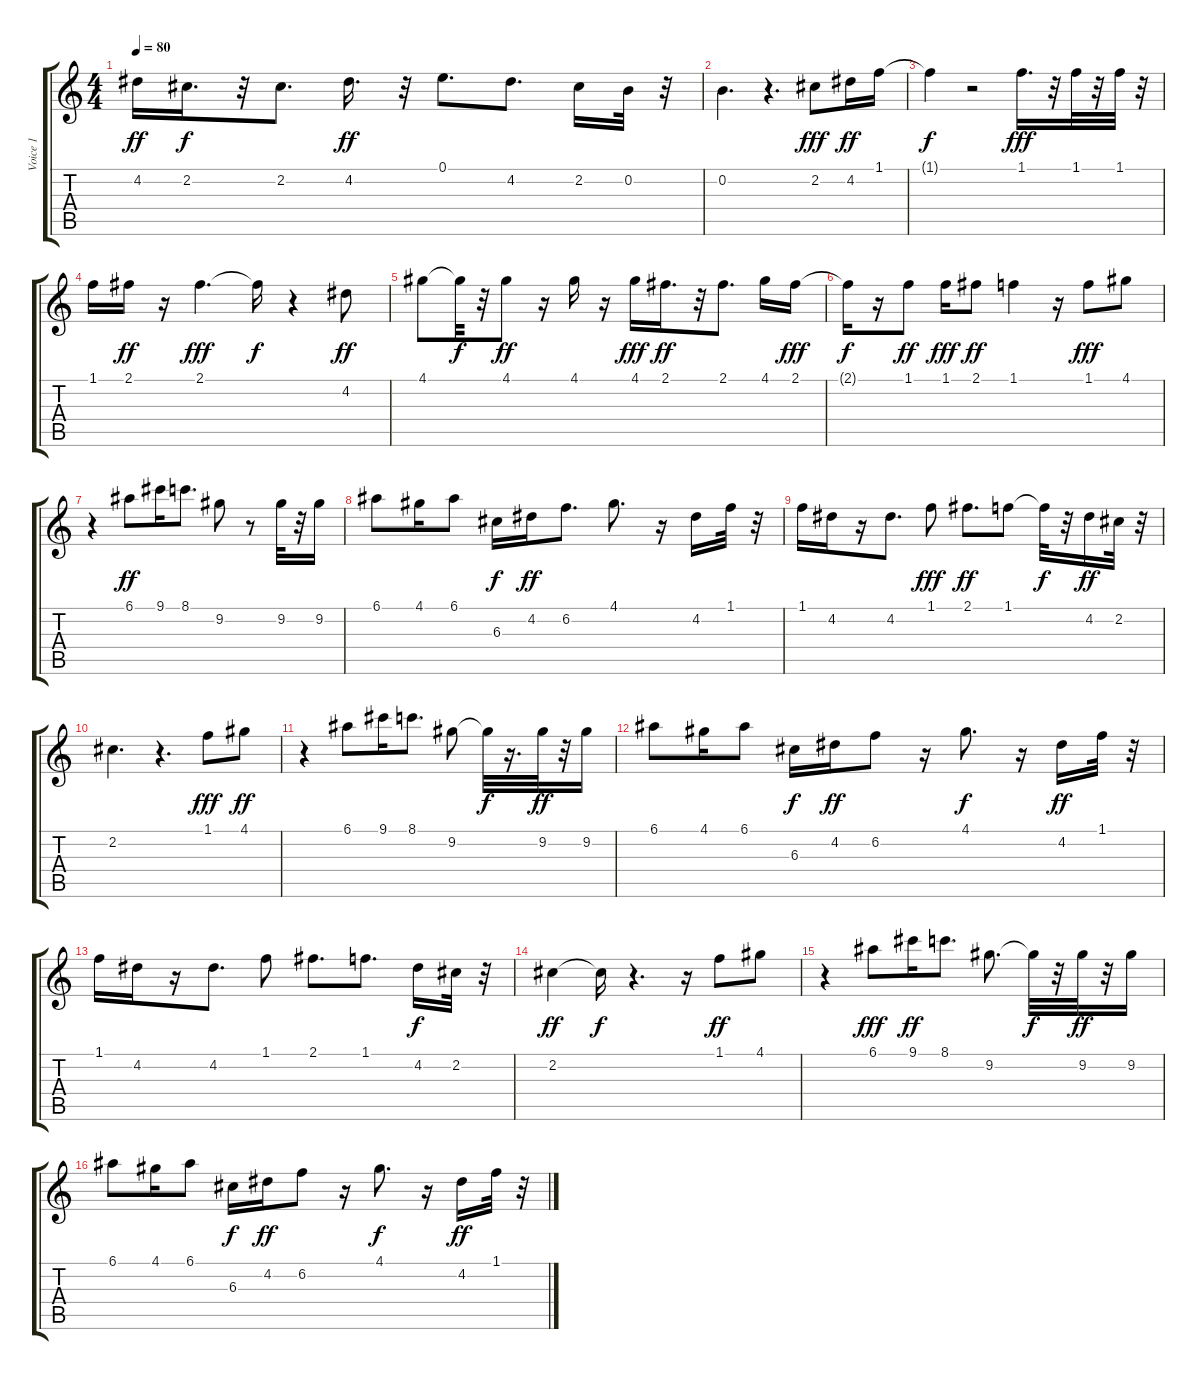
\track ("Voice 1" "Voice 1") {instrument electricguitarjazz}
\staff {score tabs}
\tuning (E4 B3 G3 D3 A2 E2) {hide}
\ts (4 4)
\tempo 80
\clef g2
\ks c
4.2.16{dy ff} 2.2.16{d dy f} r.32 2.2.8{d} 4.2.16{d dy ff} r.32 0.1.8{d} 4.2.8{d} 2.2.16 0.2.32 r.32 |
0.2.4{d} r.4{d} 2.2.8{dy fff} 4.2.16{dy ff} 1.1.16 |
1.1{t}.4{dy f} r.2 1.1.16{d dy fff} r.32 1.1.32 r.32 1.1.32 r.32 |
1.1.16 2.1.16{dy ff} r.16 2.1.4{d dy fff} 2.1{t}.16{dy f} r.4 4.2.8{dy ff} |
4.1.8 4.1{t}.32{dy f} r.32 4.1.8{dy ff} r.16 4.1.16 r.16 4.1.16{dy fff} 2.1.16{d dy ff} r.32 2.1.8{d} 4.1.16 2.1.16{dy fff} |
2.1{t}.16{dy f} r.16 1.1.8{dy ff} 1.1.16{dy fff} 2.1.8{dy ff} 1.1.4 r.16 1.1.8{dy fff} 4.1.8 |
r.4 6.1.8{dy ff} 9.1.16 8.1.8{d} 9.2.8 r.8 9.2.32 r.32 9.2.16 |
6.1.8 4.1.16 6.1.8 6.3.16{dy f} 4.2.16{dy ff} 6.2.8{d} 4.1.8{d} r.16 4.2.16 1.1.32 r.32 |
1.1.16 4.2.16 r.16 4.2.8{d} 1.1.8{dy fff} 2.1.8{d dy ff} 1.1.8 1.1{t}.32{dy f} r.32 4.2.16{dy ff} 2.2.32 r.32 |
2.2.4{d} r.4{d} 1.1.8{dy fff} 4.1.8{dy ff} |
r.4 6.1.8 9.1.16 8.1.8{d} 9.2.8 9.2{t}.32{dy f} r.16{d} 9.2.32{dy ff} r.32 9.2.16 |
6.1.8 4.1.16 6.1.8 6.3.16{dy f} 4.2.16{dy ff} 6.2.8 r.16 4.1.8{d dy f} r.16 4.2.16{dy ff} 1.1.32 r.32 |
1.1.16 4.2.16 r.16 4.2.8{d} 1.1.8 2.1.8{d} 1.1.8{d} 4.2.16{dy f} 2.2.32 r.32 |
2.2.4{dy ff} 2.2{t}.16{dy f} r.4{d} r.16 1.1.8{dy ff} 4.1.8 |
r.4 6.1.8{dy fff} 9.1.16{dy ff} 8.1.8{d} 9.2.8{d} 9.2{t}.32{dy f} r.32 9.2.32{dy ff} r.32 9.2.16 |
6.1.8 4.1.16 6.1.8 6.3.16{dy f} 4.2.16{dy ff} 6.2.8 r.16 4.1.8{d dy f} r.16 4.2.16{dy ff} 1.1.32 r.32
